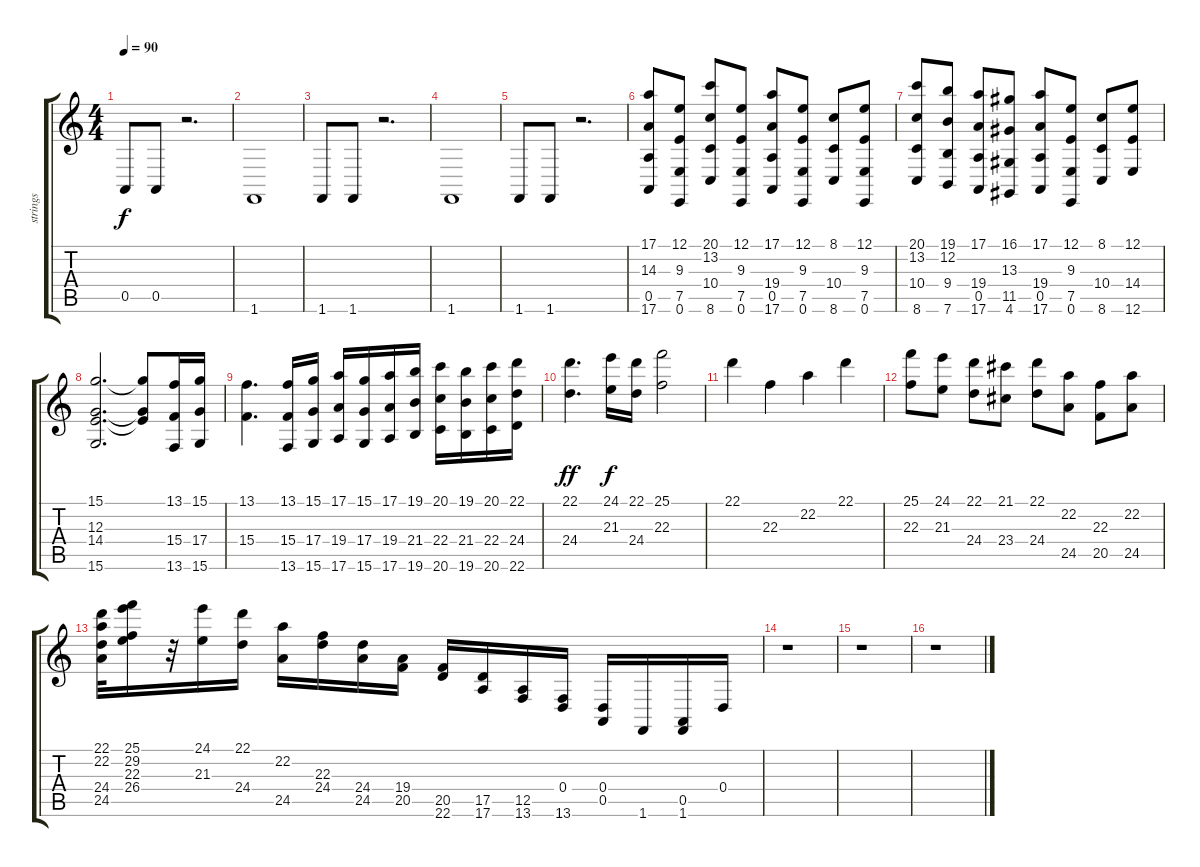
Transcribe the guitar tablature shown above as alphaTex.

\track ("strings" "strings") {instrument stringensemble1}
\staff {score tabs}
\tuning (E4 B3 G3 D3 A2 E2) {hide}
\ts (4 4)
\tempo 90
\clef g2
\ks c
0.5.8{dy f} 0.5.8 r.2{d} |
1.6.1 |
1.6.8 1.6.8 r.2{d} |
1.6.1 |
1.6.8 1.6.8 r.2{d} |
(17.1 14.3 0.5 17.6).8 (12.1 9.3 7.5 0.6).8 (20.1 13.2 10.4 8.6).8 (12.1 9.3 7.5 0.6).8 (17.1 19.4 0.5 17.6).8 (12.1 9.3 7.5 0.6).8 (8.1 10.4 8.6).8 (12.1 9.3 7.5 0.6).8 |
(20.1 13.2 10.4 8.6).8 (19.1 12.2 9.4 7.6).8 (17.1 19.4 0.5 17.6).8 (16.1 13.3 11.5 4.6).8 (17.1 19.4 0.5 17.6).8 (12.1 9.3 7.5 0.6).8 (8.1 10.4 8.6).8 (12.1 14.4 12.6).8 |
(15.1 12.3 14.4 15.6).2{d} (15.1{t} 12.3{t} 14.4{t}).8 (13.1 15.4 13.6).16 (15.1 17.4 15.6).16 |
(13.1 15.4).4{d} (13.1 15.4 13.6).16 (15.1 17.4 15.6).16 (17.1 19.4 17.6).16 (15.1 17.4 15.6).16 (17.1 19.4 17.6).16 (19.1 21.4 19.6).16 (20.1 22.4 20.6).16 (19.1 21.4 19.6).16 (20.1 22.4 20.6).16 (22.1 24.4 22.6).16 |
(22.1 24.4).4{d dy ff} (24.1 21.3).16{dy f} (22.1 24.4).16 (25.1 22.3).2 |
22.1.4 22.3.4 22.2.4 22.1.4 |
(25.1 22.3).8 (24.1 21.3).8 (22.1 24.4).8 (21.1 23.4).8 (22.1 24.4).8 (22.2 24.5).8 (22.3 20.5).8 (22.2 24.5).8 |
(22.1 22.2 24.4 24.5).32 (25.1 29.2 22.3 26.4).16 r.32 (24.1 21.3).16 (22.1 24.4).16 (22.2 24.5).16 (22.3 24.4).16 (24.4 24.5).16 (19.4 20.5).16 (20.5 22.6).16 (17.5 17.6).16 (12.5 13.6).16 (0.4 13.6).16 (0.4 0.5).16 1.6.16 (0.5 1.6).16 0.4.16 |
r.1 |
r.1 |
r.1
